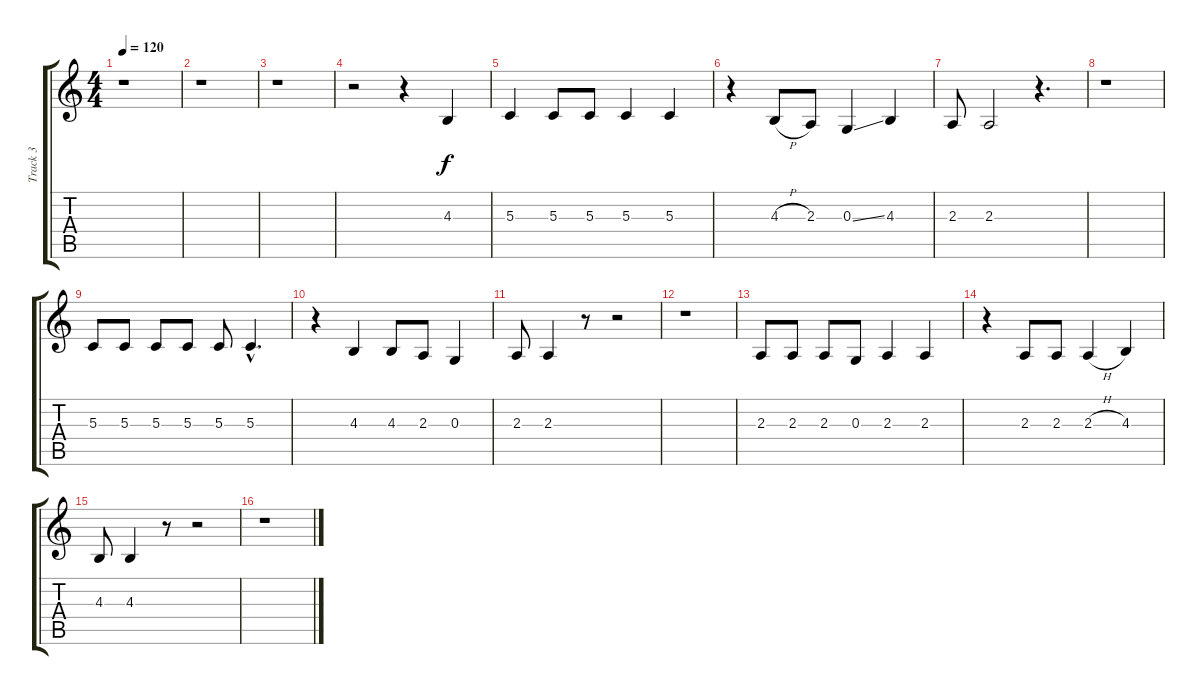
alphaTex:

\track ("Track 3" "Track 3") {instrument violin}
\staff {score tabs}
\tuning (E4 B3 G3 D3 A2 E2) {hide}
\ts (4 4)
\tempo 120
\clef g2
\ks c
r.1{dy f instrument violin} |
r.1 |
r.1 |
r.2 r.4 4.3.4 |
5.3.4 5.3.8 5.3.8 5.3.4 5.3.4 |
r.4 4.3{h}.8 2.3.8 0.3{ss}.4 4.3.4 |
2.3.8 2.3.2 r.4{d} |
r.1 |
5.3.8 5.3.8 5.3.8 5.3.8 5.3.8 5.3{hac}.4{d} |
r.4 4.3.4 4.3.8 2.3.8 0.3.4 |
2.3.8 2.3.4 r.8 r.2 |
r.1 |
2.3.8 2.3.8 2.3.8 0.3.8 2.3.4 2.3.4 |
r.4 2.3.8 2.3.8 2.3{h}.4 4.3.4 |
4.3.8 4.3.4 r.8 r.2 |
r.1
